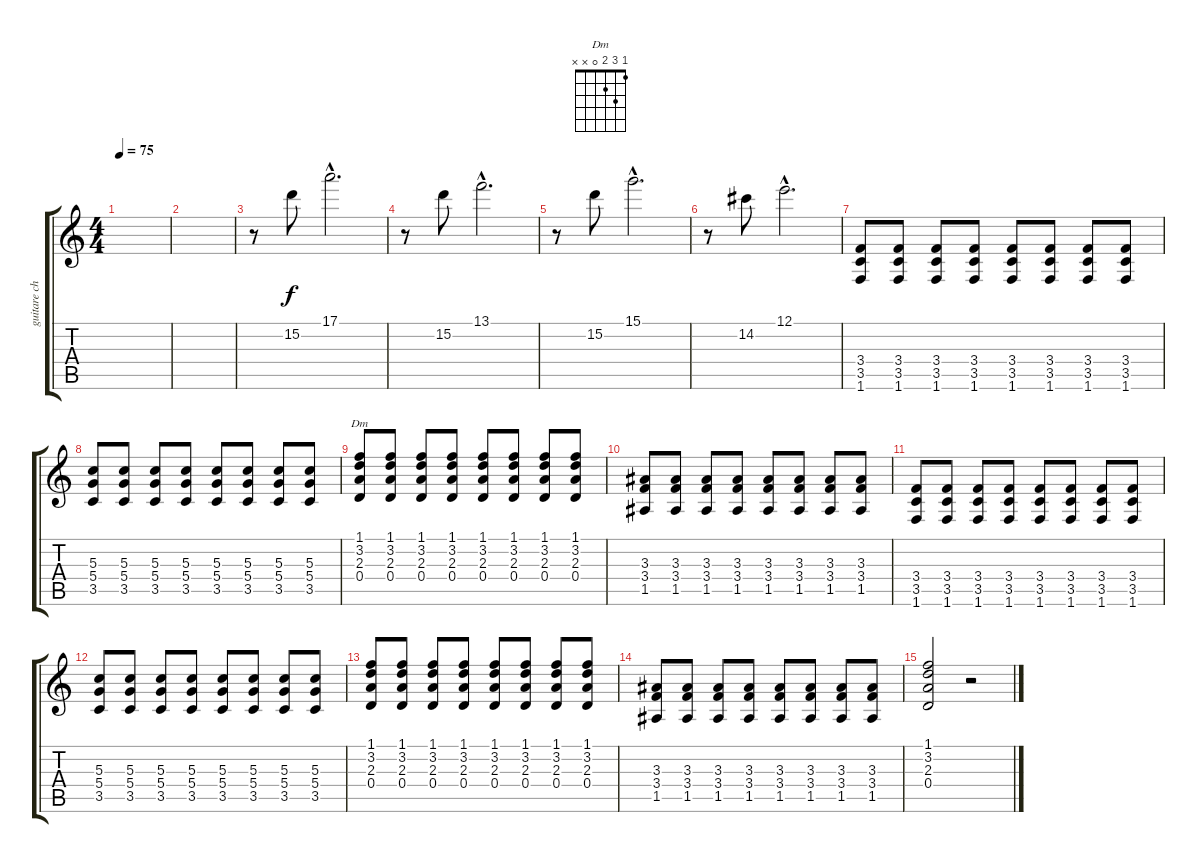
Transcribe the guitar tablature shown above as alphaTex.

\track ("guitare chanteur ( benoît )" "guitare ch") {instrument overdrivenguitar}
\staff {score tabs}
\tuning (E4 B3 G3 D3 A2 E2) {hide}
\chord ("Dm" 1 3 2 0 x x)
\ts (4 4)
\tempo 75
\clef g2
\ks c
|
|
r.8 15.2.8{instrument electricguitarjazz} 17.1{hac}.2{d} |
r.8 15.2.8 13.1{hac}.2{d} |
r.8 15.2.8 15.1{hac}.2{d} |
r.8 14.2.8 12.1{hac}.2{d} |
(3.4 3.5 1.6).8{instrument overdrivenguitar} (3.4 3.5 1.6).8 (3.4 3.5 1.6).8 (3.4 3.5 1.6).8 (3.4 3.5 1.6).8 (3.4 3.5 1.6).8 (3.4 3.5 1.6).8 (3.4 3.5 1.6).8 |
(5.3 5.4 3.5).8 (5.3 5.4 3.5).8 (5.3 5.4 3.5).8 (5.3 5.4 3.5).8 (5.3 5.4 3.5).8 (5.3 5.4 3.5).8 (5.3 5.4 3.5).8 (5.3 5.4 3.5).8 |
(1.1 3.2 2.3 0.4).8{ch "Dm"} (1.1 3.2 2.3 0.4).8 (1.1 3.2 2.3 0.4).8 (1.1 3.2 2.3 0.4).8 (1.1 3.2 2.3 0.4).8 (1.1 3.2 2.3 0.4).8 (1.1 3.2 2.3 0.4).8 (1.1 3.2 2.3 0.4).8 |
(3.3 3.4 1.5).8 (3.3 3.4 1.5).8 (3.3 3.4 1.5).8 (3.3 3.4 1.5).8 (3.3 3.4 1.5).8 (3.3 3.4 1.5).8 (3.3 3.4 1.5).8 (3.3 3.4 1.5).8 |
(3.4 3.5 1.6).8 (3.4 3.5 1.6).8 (3.4 3.5 1.6).8 (3.4 3.5 1.6).8 (3.4 3.5 1.6).8 (3.4 3.5 1.6).8 (3.4 3.5 1.6).8 (3.4 3.5 1.6).8 |
(5.3 5.4 3.5).8 (5.3 5.4 3.5).8 (5.3 5.4 3.5).8 (5.3 5.4 3.5).8 (5.3 5.4 3.5).8 (5.3 5.4 3.5).8 (5.3 5.4 3.5).8 (5.3 5.4 3.5).8 |
(1.1 3.2 2.3 0.4).8 (1.1 3.2 2.3 0.4).8 (1.1 3.2 2.3 0.4).8 (1.1 3.2 2.3 0.4).8 (1.1 3.2 2.3 0.4).8 (1.1 3.2 2.3 0.4).8 (1.1 3.2 2.3 0.4).8 (1.1 3.2 2.3 0.4).8 |
(3.3 3.4 1.5).8 (3.3 3.4 1.5).8 (3.3 3.4 1.5).8 (3.3 3.4 1.5).8 (3.3 3.4 1.5).8 (3.3 3.4 1.5).8 (3.3 3.4 1.5).8 (3.3 3.4 1.5).8 |
(1.1 3.2 2.3 0.4).2 r.2
